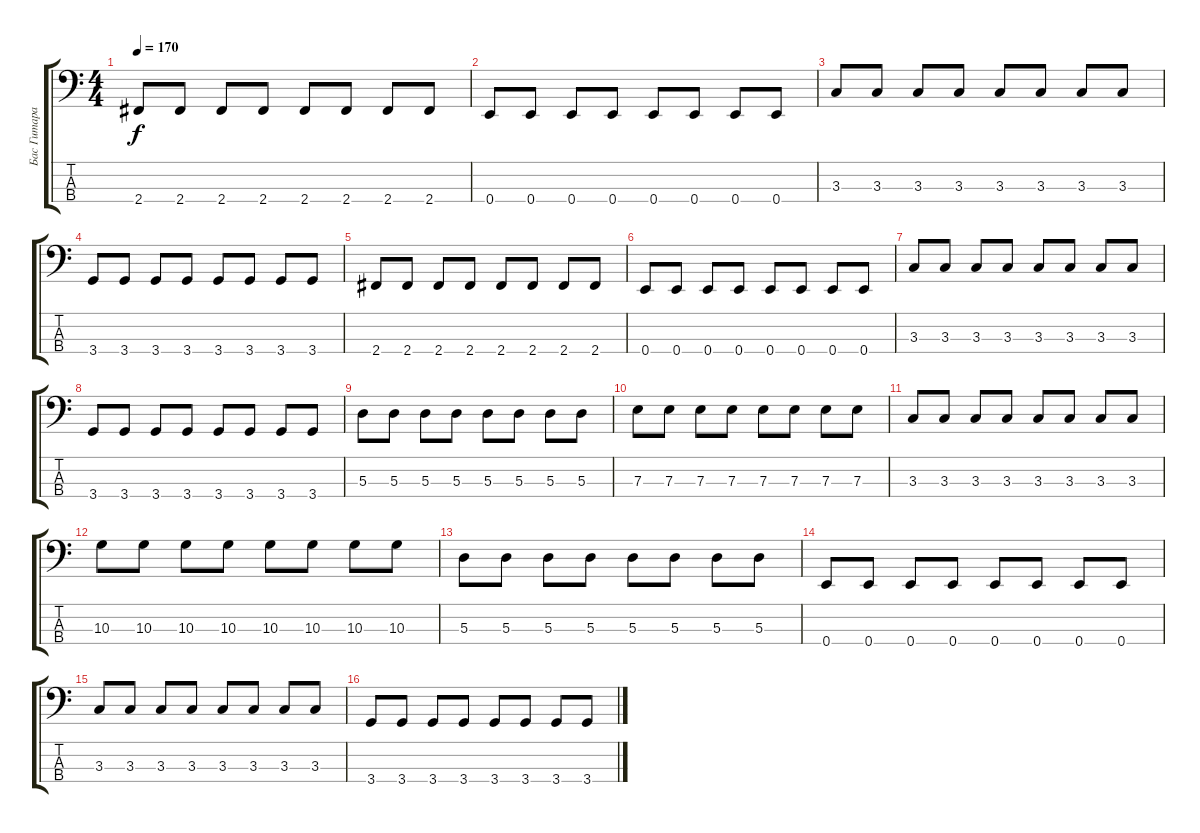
\track ("Бас Гитара" "Бас Гитара") {instrument electricbassfinger}
\staff {score tabs}
\tuning (G2 D2 A1 E1) {hide}
\ts (4 4)
\tempo 170
\clef f4
\ks c
2.4.8{dy f} 2.4.8 2.4.8 2.4.8 2.4.8 2.4.8 2.4.8 2.4.8 |
0.4.8 0.4.8 0.4.8 0.4.8 0.4.8 0.4.8 0.4.8 0.4.8 |
3.3.8 3.3.8 3.3.8 3.3.8 3.3.8 3.3.8 3.3.8 3.3.8 |
3.4.8 3.4.8 3.4.8 3.4.8 3.4.8 3.4.8 3.4.8 3.4.8 |
2.4.8 2.4.8 2.4.8 2.4.8 2.4.8 2.4.8 2.4.8 2.4.8 |
0.4.8 0.4.8 0.4.8 0.4.8 0.4.8 0.4.8 0.4.8 0.4.8 |
3.3.8 3.3.8 3.3.8 3.3.8 3.3.8 3.3.8 3.3.8 3.3.8 |
3.4.8 3.4.8 3.4.8 3.4.8 3.4.8 3.4.8 3.4.8 3.4.8 |
5.3.8 5.3.8 5.3.8 5.3.8 5.3.8 5.3.8 5.3.8 5.3.8 |
7.3.8 7.3.8 7.3.8 7.3.8 7.3.8 7.3.8 7.3.8 7.3.8 |
3.3.8 3.3.8 3.3.8 3.3.8 3.3.8 3.3.8 3.3.8 3.3.8 |
10.3.8 10.3.8 10.3.8 10.3.8 10.3.8 10.3.8 10.3.8 10.3.8 |
5.3.8 5.3.8 5.3.8 5.3.8 5.3.8 5.3.8 5.3.8 5.3.8 |
0.4.8 0.4.8 0.4.8 0.4.8 0.4.8 0.4.8 0.4.8 0.4.8 |
3.3.8 3.3.8 3.3.8 3.3.8 3.3.8 3.3.8 3.3.8 3.3.8 |
3.4.8 3.4.8 3.4.8 3.4.8 3.4.8 3.4.8 3.4.8 3.4.8
